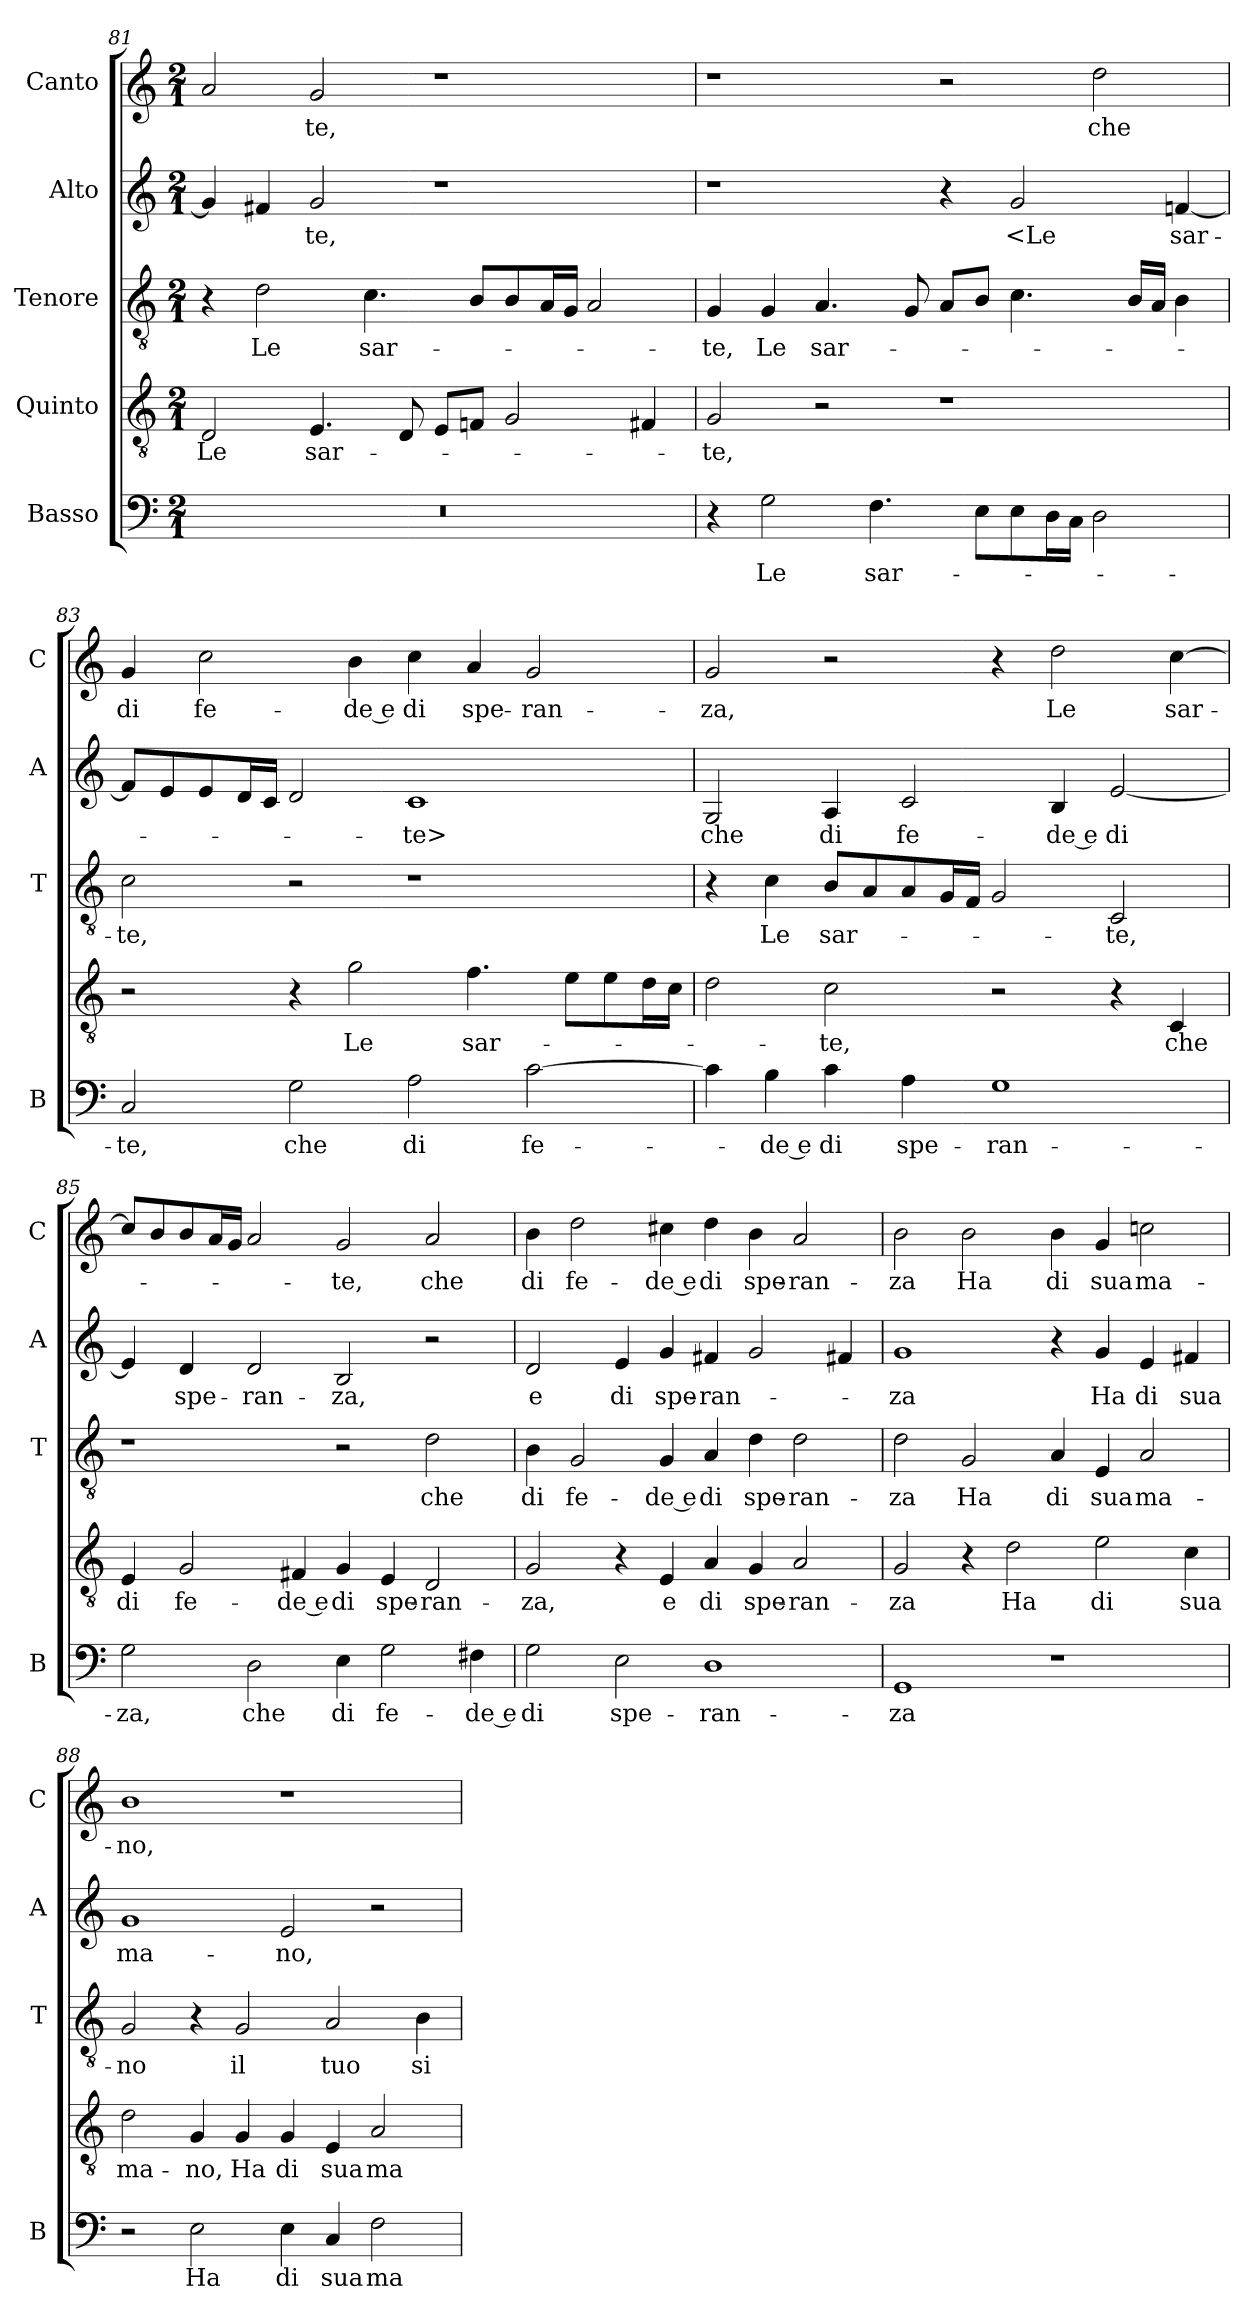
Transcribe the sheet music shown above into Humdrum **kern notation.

**kern	**text	**kern	**text	**kern	**text	**kern	**text	**kern	**text
*part5	*part5	*part4	*part4	*part3	*part3	*part2	*part2	*part1	*part1
*staff5	*staff5	*staff4	*staff4	*staff3	*staff3	*staff2	*staff2	*staff1	*staff1
*I"Basso	*	*I"Quinto	*	*I"Tenore	*	*I"Alto	*	*I"Canto	*
*I'B	*	*	*	*I'T	*	*I'A	*	*I'C	*
*clefF4	*	*clefGv2	*	*clefGv2	*	*clefG2	*	*clefG2	*
*k[]	*	*k[]	*	*k[]	*	*k[]	*	*k[]	*
*C:	*	*C:	*	*C:	*	*C:	*	*C:	*
*M2/1	*	*M2/1	*	*M2/1	*	*M2/1	*	*M2/1	*
=81	=81	=81	=81	=81	=81	=81	=81	=81	=81
0r	.	2D	Le	4r	.	4g]	.	2a	.
.	.	.	.	2d	Le	4f#X	.	.	.
.	.	4.E	sar-	.	.	2g	-te,	2g	-te,
.	.	.	.	4.c	sar-	.	.	.	.
.	.	8D	.	.	.	.	.	.	.
.	.	8EL	.	.	.	1r	.	1r	.
.	.	8FnJ	.	8BL	.	.	.	.	.
.	.	2G	.	8B	.	.	.	.	.
.	.	.	.	16AL	.	.	.	.	.
.	.	.	.	16GJJ	.	.	.	.	.
.	.	.	.	2A	.	.	.	.	.
.	.	4F#X	.	.	.	.	.	.	.
=82	=82	=82	=82	=82	=82	=82	=82	=82	=82
4r	.	2G	-te,	4G	-te,	1r	.	1r	.
2G	Le	.	.	4G	Le	.	.	.	.
.	.	2r	.	4.A	sar-	.	.	.	.
4.F	sar-	.	.	.	.	.	.	.	.
.	.	.	.	8G	.	.	.	.	.
.	.	1r	.	8AL	.	4r	.	2r	.
8EL	.	.	.	8BJ	.	.	.	.	.
8E	.	.	.	4.c	.	2g	<Le	.	.
16DL	.	.	.	.	.	.	.	.	.
16CJJ	.	.	.	.	.	.	.	.	.
2D	.	.	.	.	.	.	.	2dd	che
.	.	.	.	16BLL	.	.	.	.	.
.	.	.	.	16AJJ	.	.	.	.	.
.	.	.	.	4B	.	[4fn	sar-	.	.
=83	=83	=83	=83	=83	=83	=83	=83	=83	=83
2C	-te,	2r	.	2c	-te,	8fL]	.	4g	di
.	.	.	.	.	.	8e	.	.	.
.	.	.	.	.	.	8e	.	2cc	fe-
.	.	.	.	.	.	16dL	.	.	.
.	.	.	.	.	.	16cJJ	.	.	.
2G	che	4r	.	2r	.	2d	.	.	.
.	.	2g	Le	.	.	.	.	4b	-de e
2A	di	.	.	1r	.	1c	-te>	4cc	di
.	.	4.f	sar-	.	.	.	.	4a	spe-
[2c	fe-	.	.	.	.	.	.	2g	-ran-
.	.	8eL	.	.	.	.	.	.	.
.	.	8e	.	.	.	.	.	.	.
.	.	16dL	.	.	.	.	.	.	.
.	.	16cJJ	.	.	.	.	.	.	.
=84	=84	=84	=84	=84	=84	=84	=84	=84	=84
4c]	.	2d	.	4r	.	2G	che	2g	-za,
4B	-de e	.	.	4c	Le	.	.	.	.
4c	di	2c	-te,	8BL	sar-	4A	di	2r	.
.	.	.	.	8A	.	.	.	.	.
4A	spe-	.	.	8A	.	2c	fe-	.	.
.	.	.	.	16GL	.	.	.	.	.
.	.	.	.	16FJJ	.	.	.	.	.
1G	-ran-	2r	.	2G	.	.	.	4r	.
.	.	.	.	.	.	4B	-de e	2dd	Le
.	.	4r	.	2C	-te,	[2e	di	.	.
.	.	4C	che	.	.	.	.	[4cc	sar-
=85	=85	=85	=85	=85	=85	=85	=85	=85	=85
2G	-za,	4E	di	1r	.	4e]	.	8ccL]	.
.	.	.	.	.	.	.	.	8b	.
.	.	2G	fe-	.	.	4d	spe-	8b	.
.	.	.	.	.	.	.	.	16aL	.
.	.	.	.	.	.	.	.	16gJJ	.
2D	che	.	.	.	.	2d	-ran-	2a	.
.	.	4F#X	-de e	.	.	.	.	.	.
4E	di	4G	di	2r	.	2B	-za,	2g	-te,
2G	fe-	4E	spe-	.	.	.	.	.	.
.	.	2D	-ran-	2d	che	2r	.	2a	che
4F#X	-de e	.	.	.	.	.	.	.	.
=86	=86	=86	=86	=86	=86	=86	=86	=86	=86
2G	di	2G	-za,	4B	di	2d	e	4b	di
.	.	.	.	2G	fe-	.	.	2dd	fe-
2E	spe-	4r	.	.	.	4e	di	.	.
.	.	4E	e	4G	-de e	4g	spe-	4cc#X	-de e
1D	-ran-	4A	di	4A	di	4f#X	-ran-	4dd	di
.	.	4G	spe-	4d	spe-	2g	.	4b	spe-
.	.	2A	-ran-	2d	-ran-	.	.	2a	-ran-
.	.	.	.	.	.	4f#X	.	.	.
=87	=87	=87	=87	=87	=87	=87	=87	=87	=87
1GG	-za	2G	-za	2d	-za	1g	-za	2b	-za
.	.	4r	.	2G	Ha	.	.	2b	Ha
.	.	2d	Ha	.	.	.	.	.	.
1r	.	.	.	4A	di	4r	.	4b	di
.	.	2e	di	4E	sua	4g	Ha	4g	sua
.	.	.	.	2A	ma-	4e	di	2ccn	ma-
.	.	4c	sua	.	.	4f#X	sua	.	.
=88	=88	=88	=88	=88	=88	=88	=88	=88	=88
2r	.	2d	ma-	2G	-no	1g	ma-	1b	-no,
2E	Ha	4G	-no,	4r	.	.	.	.	.
.	.	4G	Ha	2G	il	.	.	.	.
4E	di	4G	di	.	.	2e	-no,	1r	.
4C	sua	4E	sua	2A	tuo	.	.	.	.
2F	ma-	2A	ma-	.	.	2r	.	.	.
.	.	.	.	4B	si-	.	.	.	.
=	=	=	=	=	=	=	=	=	=
*-	*-	*-	*-	*-	*-	*-	*-	*-	*-
